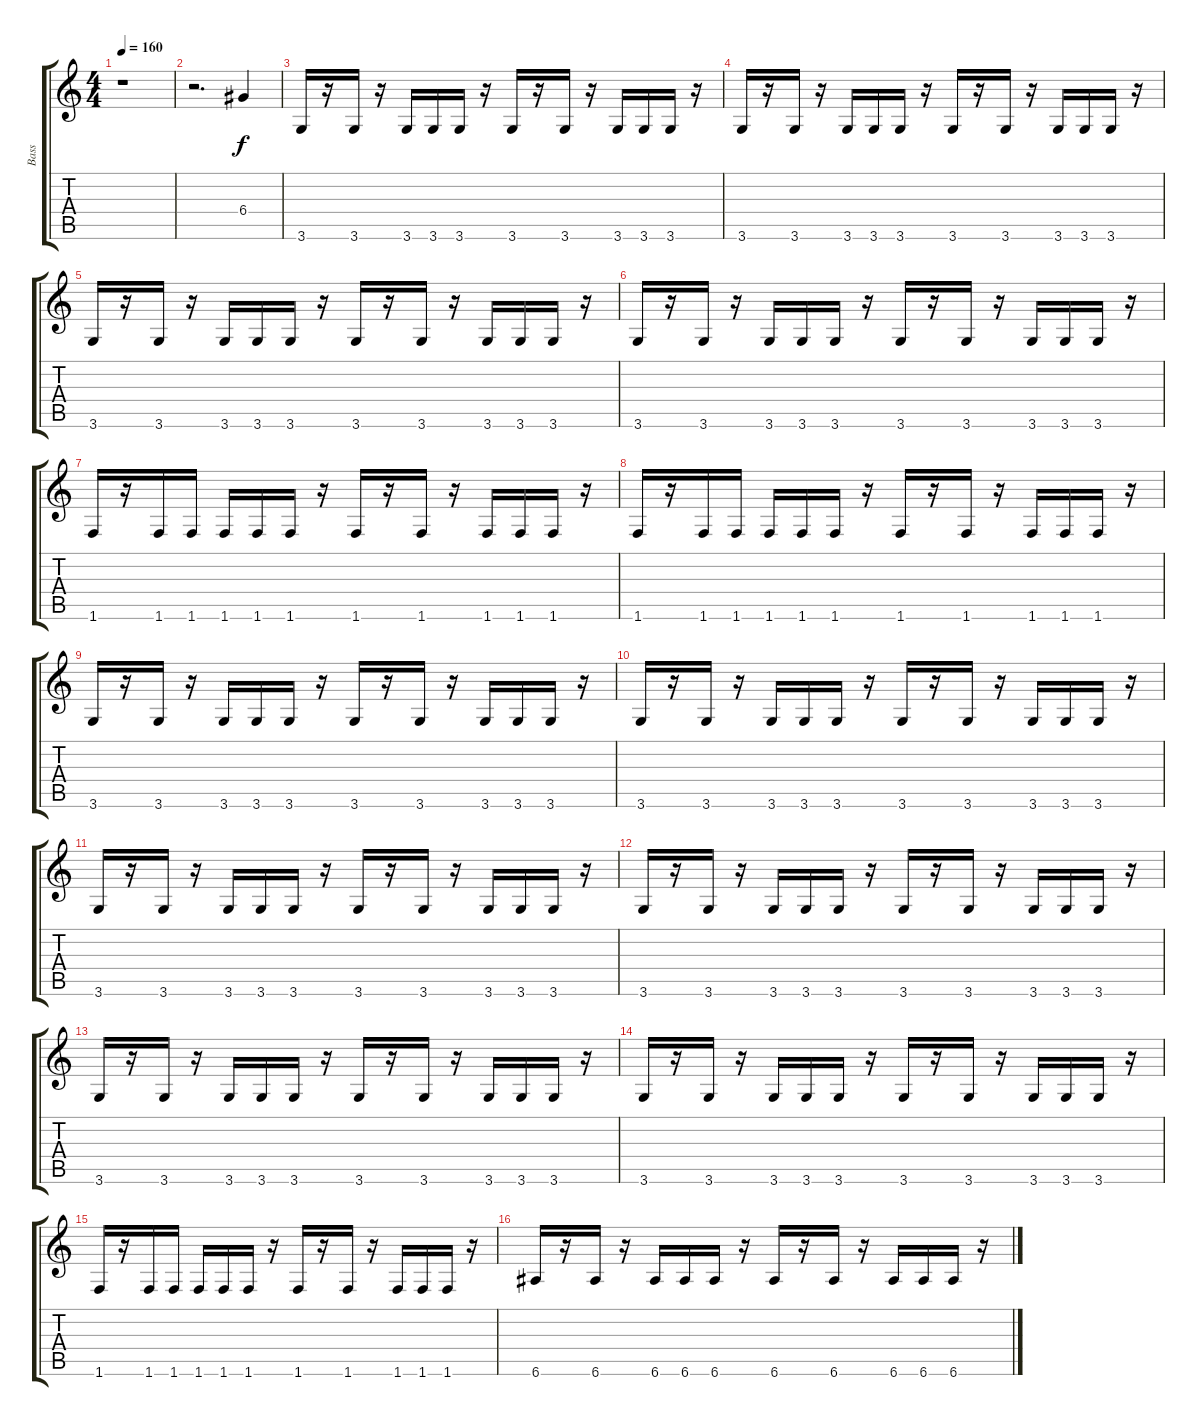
\track ("Bass" "Bass") {instrument electricbasspick}
\staff {score tabs}
\tuning (E4 B3 G3 D3 A2 E2) {hide}
\ts (4 4)
\tempo 160
\clef g2
\ks c
r.1{dy f instrument electricbasspick} |
r.2{d} 6.4.4 |
3.6.16 r.16 3.6.16 r.16 3.6.16 3.6.16 3.6.16 r.16 3.6.16 r.16 3.6.16 r.16 3.6.16 3.6.16 3.6.16 r.16 |
3.6.16 r.16 3.6.16 r.16 3.6.16 3.6.16 3.6.16 r.16 3.6.16 r.16 3.6.16 r.16 3.6.16 3.6.16 3.6.16 r.16 |
3.6.16 r.16 3.6.16 r.16 3.6.16 3.6.16 3.6.16 r.16 3.6.16 r.16 3.6.16 r.16 3.6.16 3.6.16 3.6.16 r.16 |
3.6.16 r.16 3.6.16 r.16 3.6.16 3.6.16 3.6.16 r.16 3.6.16 r.16 3.6.16 r.16 3.6.16 3.6.16 3.6.16 r.16 |
1.6.16 r.16 1.6.16 1.6.16 1.6.16 1.6.16 1.6.16 r.16 1.6.16 r.16 1.6.16 r.16 1.6.16 1.6.16 1.6.16 r.16 |
1.6.16 r.16 1.6.16 1.6.16 1.6.16 1.6.16 1.6.16 r.16 1.6.16 r.16 1.6.16 r.16 1.6.16 1.6.16 1.6.16 r.16 |
3.6.16 r.16 3.6.16 r.16 3.6.16 3.6.16 3.6.16 r.16 3.6.16 r.16 3.6.16 r.16 3.6.16 3.6.16 3.6.16 r.16 |
3.6.16 r.16 3.6.16 r.16 3.6.16 3.6.16 3.6.16 r.16 3.6.16 r.16 3.6.16 r.16 3.6.16 3.6.16 3.6.16 r.16 |
3.6.16 r.16 3.6.16 r.16 3.6.16 3.6.16 3.6.16 r.16 3.6.16 r.16 3.6.16 r.16 3.6.16 3.6.16 3.6.16 r.16 |
3.6.16 r.16 3.6.16 r.16 3.6.16 3.6.16 3.6.16 r.16 3.6.16 r.16 3.6.16 r.16 3.6.16 3.6.16 3.6.16 r.16 |
3.6.16 r.16 3.6.16 r.16 3.6.16 3.6.16 3.6.16 r.16 3.6.16 r.16 3.6.16 r.16 3.6.16 3.6.16 3.6.16 r.16 |
3.6.16 r.16 3.6.16 r.16 3.6.16 3.6.16 3.6.16 r.16 3.6.16 r.16 3.6.16 r.16 3.6.16 3.6.16 3.6.16 r.16 |
1.6.16 r.16 1.6.16 1.6.16 1.6.16 1.6.16 1.6.16 r.16 1.6.16 r.16 1.6.16 r.16 1.6.16 1.6.16 1.6.16 r.16 |
6.6.16 r.16 6.6.16 r.16 6.6.16 6.6.16 6.6.16 r.16 6.6.16 r.16 6.6.16 r.16 6.6.16 6.6.16 6.6.16 r.16
